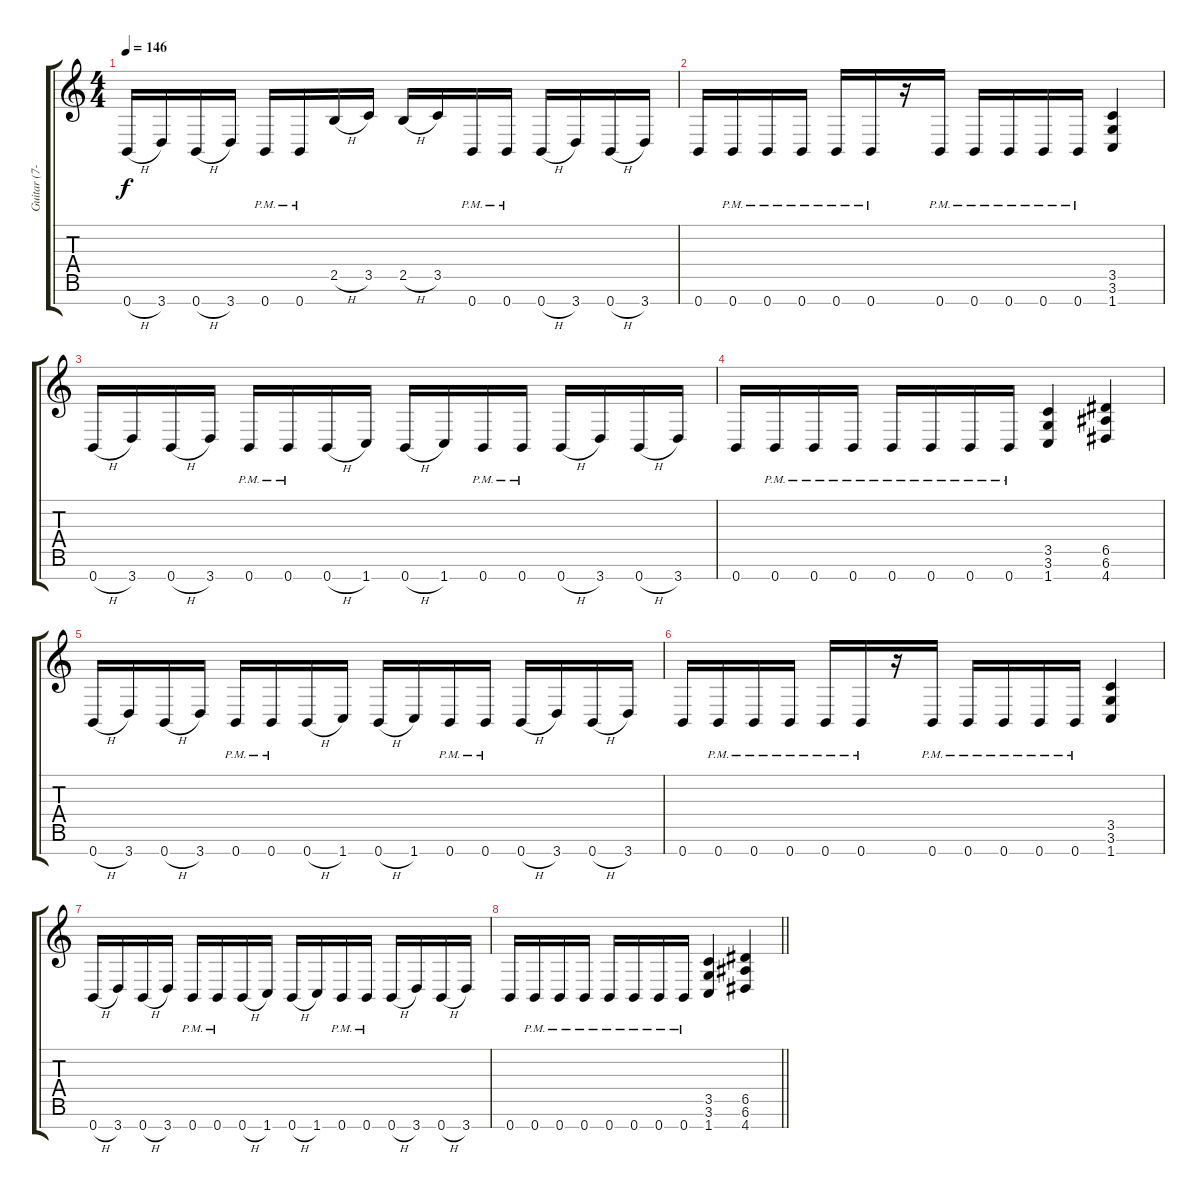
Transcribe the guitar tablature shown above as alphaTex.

\track ("Guitar (7-string)" "Guitar (7-") {instrument distortionguitar}
\staff {score tabs}
\tuning (E4 B3 G3 D3 A2 E2 B1) {hide}
\ts (4 4)
\tempo 146
\clef g2
\ks c
0.7{h}.16{dy f} 3.7.16 0.7{h}.16 3.7.16 0.7{pm}.16 0.7{pm}.16 2.5{h}.16 3.5.16 2.5{h}.16 3.5.16 0.7{pm}.16 0.7{pm}.16 0.7{h}.16 3.7.16 0.7{h}.16 3.7.16 |
0.7.16 0.7{pm}.16 0.7{pm}.16 0.7{pm}.16 0.7{pm}.16 0.7{pm}.16 r.16 0.7{pm}.16 0.7{pm}.16 0.7{pm}.16 0.7{pm}.16 0.7{pm}.16 (3.5 3.6 1.7).4 |
0.7{h}.16 3.7.16 0.7{h}.16 3.7.16 0.7{pm}.16 0.7{pm}.16 0.7{h}.16 1.7.16 0.7{h}.16 1.7.16 0.7{pm}.16 0.7{pm}.16 0.7{h}.16 3.7.16 0.7{h}.16 3.7.16 |
0.7.16 0.7{pm}.16 0.7{pm}.16 0.7{pm}.16 0.7{pm}.16 0.7{pm}.16 0.7{pm}.16 0.7{pm}.16 (3.5 3.6 1.7).4 (6.5 6.6 4.7).4 |
0.7{h}.16 3.7.16 0.7{h}.16 3.7.16 0.7{pm}.16 0.7{pm}.16 0.7{h}.16 1.7.16 0.7{h}.16 1.7.16 0.7{pm}.16 0.7{pm}.16 0.7{h}.16 3.7.16 0.7{h}.16 3.7.16 |
0.7.16 0.7{pm}.16 0.7{pm}.16 0.7{pm}.16 0.7{pm}.16 0.7{pm}.16 r.16 0.7{pm}.16 0.7{pm}.16 0.7{pm}.16 0.7{pm}.16 0.7{pm}.16 (3.5 3.6 1.7).4 |
0.7{h}.16 3.7.16 0.7{h}.16 3.7.16 0.7{pm}.16 0.7{pm}.16 0.7{h}.16 1.7.16 0.7{h}.16 1.7.16 0.7{pm}.16 0.7{pm}.16 0.7{h}.16 3.7.16 0.7{h}.16 3.7.16 |
\barLineRight lightlight
0.7.16 0.7{pm}.16 0.7{pm}.16 0.7{pm}.16 0.7{pm}.16 0.7{pm}.16 0.7{pm}.16 0.7{pm}.16 (3.5 3.6 1.7).4 (6.5 6.6 4.7).4
